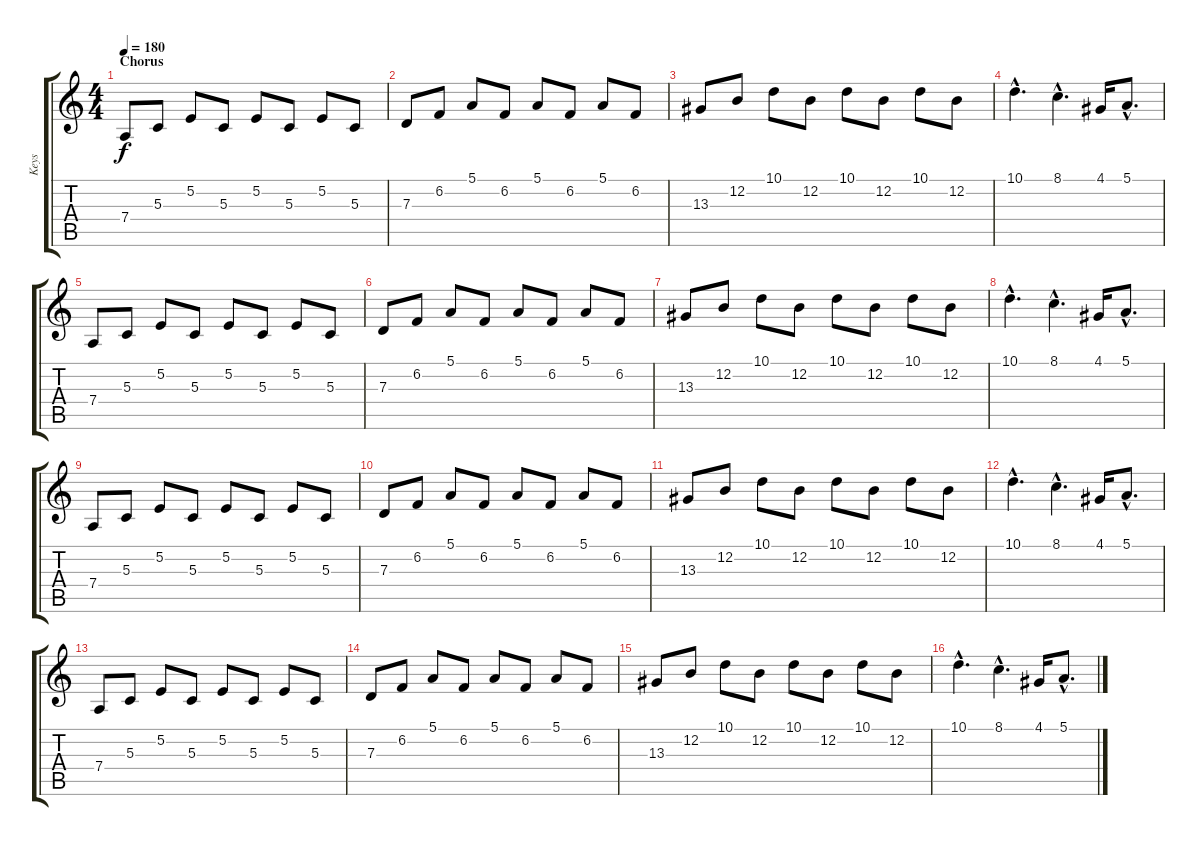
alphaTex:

\track ("Keys" "Keys") {instrument electricgrandpiano}
\staff {score tabs}
\tuning (E4 B3 G3 D3 A2 E2) {hide}
\ts (4 4)
\section ("" "Chorus")
\tempo 180
\clef g2
\ks c
7.4.8{dy f instrument accordion} 5.3.8 5.2.8 5.3.8 5.2.8 5.3.8 5.2.8 5.3.8 |
7.3.8 6.2.8 5.1.8 6.2.8 5.1.8 6.2.8 5.1.8 6.2.8 |
13.3.8 12.2.8 10.1.8 12.2.8 10.1.8 12.2.8 10.1.8 12.2.8 |
10.1{hac}.4{d} 8.1{hac}.4{d} 4.1.16 5.1{hac}.8{d} |
7.4.8 5.3.8 5.2.8 5.3.8 5.2.8 5.3.8 5.2.8 5.3.8 |
7.3.8 6.2.8 5.1.8 6.2.8 5.1.8 6.2.8 5.1.8 6.2.8 |
13.3.8 12.2.8 10.1.8 12.2.8 10.1.8 12.2.8 10.1.8 12.2.8 |
10.1{hac}.4{d} 8.1{hac}.4{d} 4.1.16 5.1{hac}.8{d} |
7.4.8 5.3.8 5.2.8 5.3.8 5.2.8 5.3.8 5.2.8 5.3.8 |
7.3.8 6.2.8 5.1.8 6.2.8 5.1.8 6.2.8 5.1.8 6.2.8 |
13.3.8 12.2.8 10.1.8 12.2.8 10.1.8 12.2.8 10.1.8 12.2.8 |
10.1{hac}.4{d} 8.1{hac}.4{d} 4.1.16 5.1{hac}.8{d} |
7.4.8 5.3.8 5.2.8 5.3.8 5.2.8 5.3.8 5.2.8 5.3.8 |
7.3.8 6.2.8 5.1.8 6.2.8 5.1.8 6.2.8 5.1.8 6.2.8 |
13.3.8 12.2.8 10.1.8 12.2.8 10.1.8 12.2.8 10.1.8 12.2.8 |
10.1{hac}.4{d} 8.1{hac}.4{d} 4.1.16 5.1{hac}.8{d}
